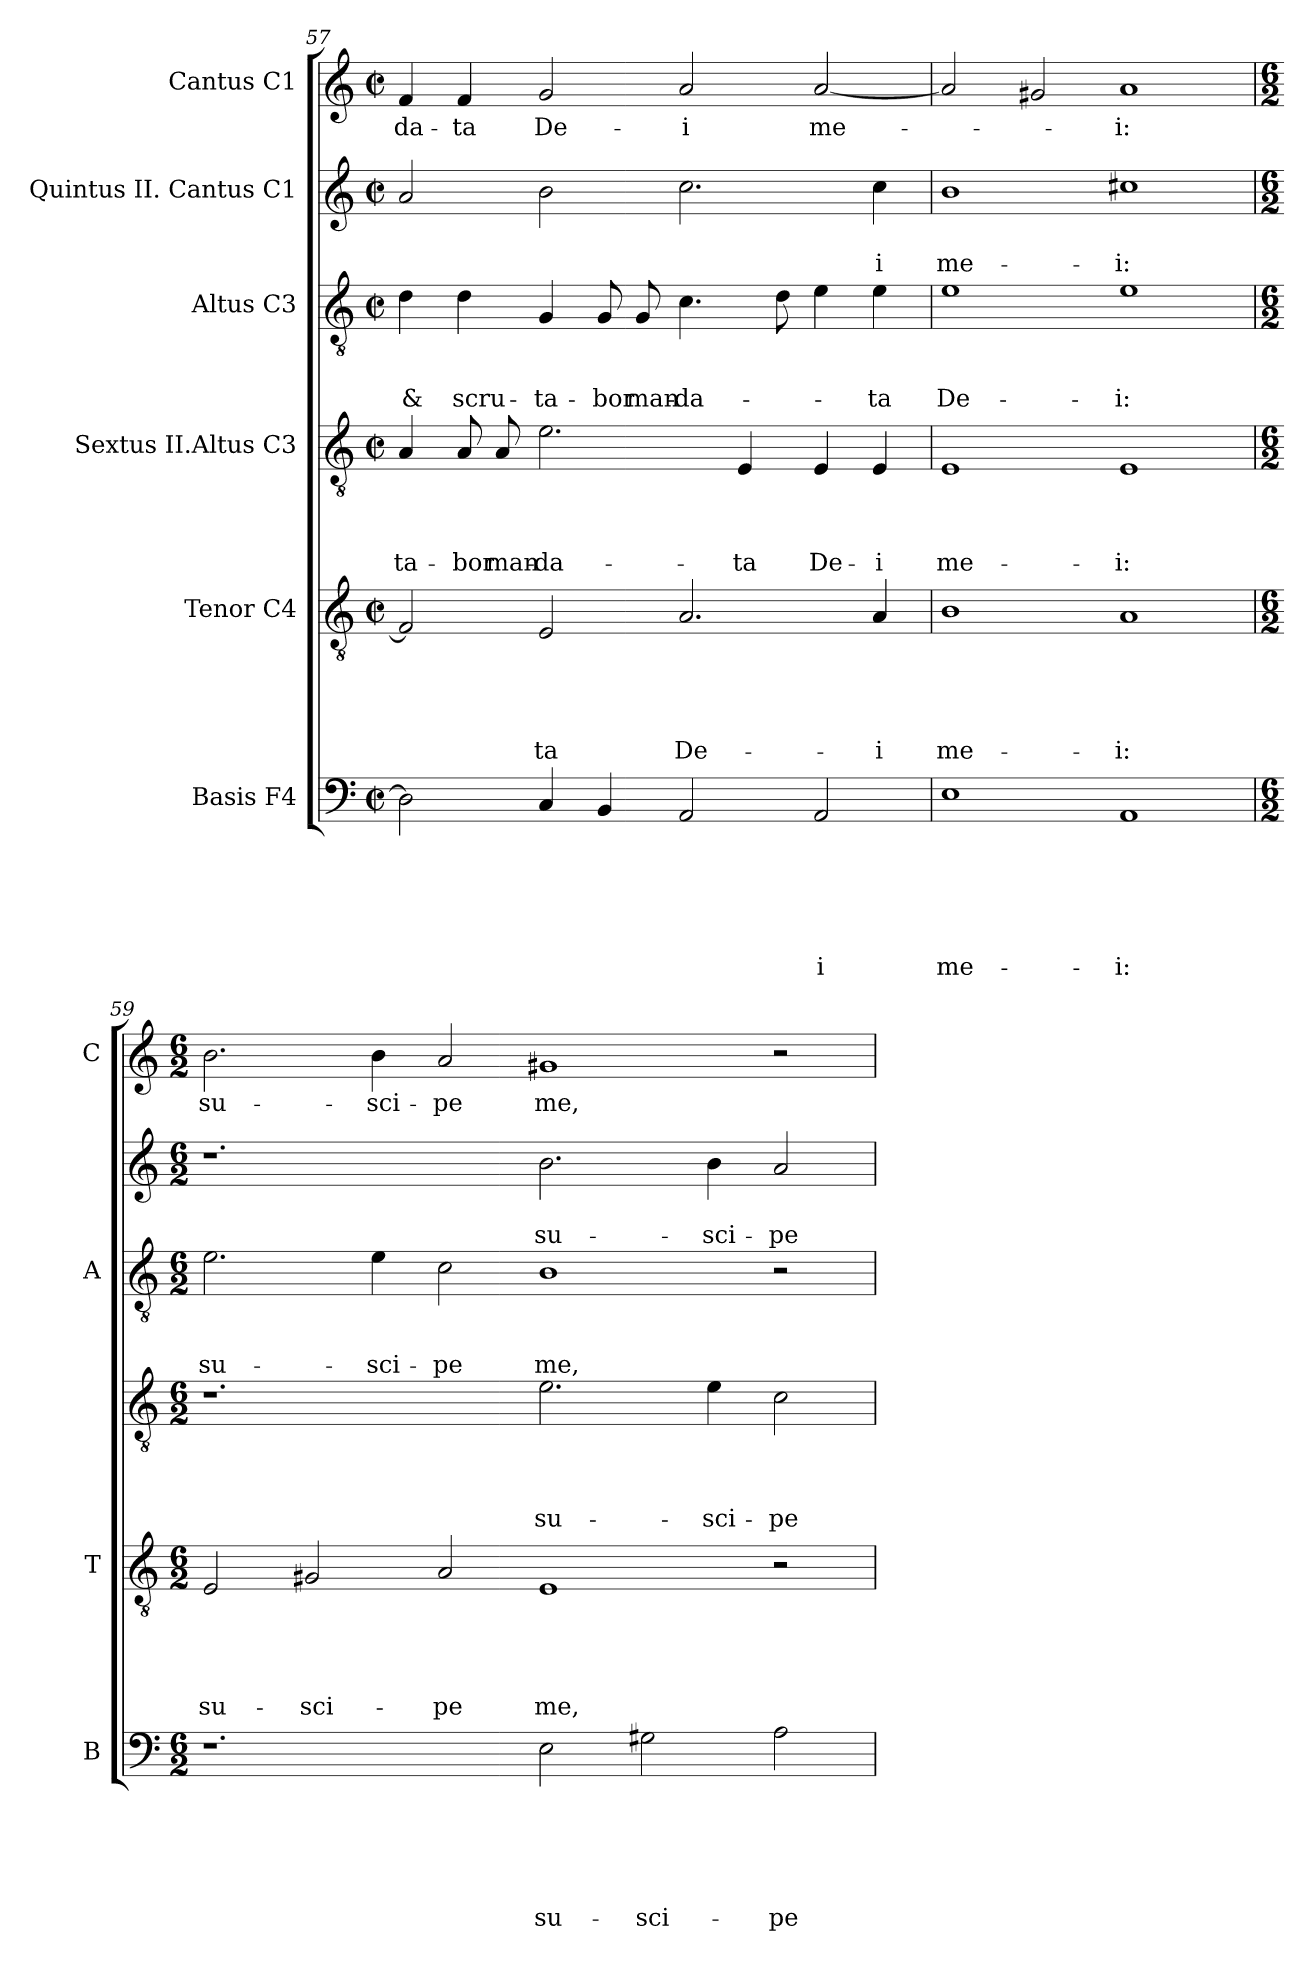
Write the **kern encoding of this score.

**kern	**text	**text	**text	**text	**text	**text	**kern	**text	**text	**text	**text	**text	**kern	**text	**text	**text	**text	**kern	**text	**text	**text	**kern	**text	**text	**kern	**text
*part6	*part6	*part6	*part6	*part6	*part6	*part6	*part5	*part5	*part5	*part5	*part5	*part5	*part4	*part4	*part4	*part4	*part4	*part3	*part3	*part3	*part3	*part2	*part2	*part2	*part1	*part1
*staff6	*staff6	*staff6	*staff6	*staff6	*staff6	*staff6	*staff5	*staff5	*staff5	*staff5	*staff5	*staff5	*staff4	*staff4	*staff4	*staff4	*staff4	*staff3	*staff3	*staff3	*staff3	*staff2	*staff2	*staff2	*staff1	*staff1
*I"Basis F4	*	*	*	*	*	*	*I"Tenor C4	*	*	*	*	*	*I"Sextus II.Altus C3	*	*	*	*	*I"Altus C3	*	*	*	*I"Quintus II. Cantus C1	*	*	*I"Cantus C1	*
*I'B	*	*	*	*	*	*	*I'T	*	*	*	*	*	*	*	*	*	*	*I'A	*	*	*	*	*	*	*I'C	*
!!LO:LB:g=z
*clefF4	*	*	*	*	*	*	*clefGv2	*	*	*	*	*	*clefGv2	*	*	*	*	*clefGv2	*	*	*	*clefG2	*	*	*clefG2	*
*k[]	*	*	*	*	*	*	*k[]	*	*	*	*	*	*k[]	*	*	*	*	*k[]	*	*	*	*k[]	*	*	*k[]	*
*C:	*	*	*	*	*	*	*C:	*	*	*	*	*	*C:	*	*	*	*	*C:	*	*	*	*C:	*	*	*C:	*
*M2/2	*	*	*	*	*	*	*M2/2	*	*	*	*	*	*M2/2	*	*	*	*	*M2/2	*	*	*	*M2/2	*	*	*M2/2	*
*met(c|)	*	*	*	*	*	*	*met(c|)	*	*	*	*	*	*met(c|)	*	*	*	*	*met(c|)	*	*	*	*met(c|)	*	*	*met(c|)	*
=57	=57	=57	=57	=57	=57	=57	=57	=57	=57	=57	=57	=57	=57	=57	=57	=57	=57	=57	=57	=57	=57	=57	=57	=57	=57	=57
2D\]	.	.	.	.	.	.	2F/]	.	.	.	.	.	4A/	.	.	.	-ta-	4d\	.	.	&	2a/	.	.	4f/	-da-
.	.	.	.	.	.	.	.	.	.	.	.	.	8A/	.	.	.	-bor	4d\	.	.	scru-	.	.	.	4f/	-ta
.	.	.	.	.	.	.	.	.	.	.	.	.	8A/	.	.	.	man-	.	.	.	.	.	.	.	.	.
4C/	.	.	.	.	.	.	2E/	.	.	.	.	-ta	2.e\	.	.	.	-da-	4G/	.	.	-ta-	2b\	.	.	2g/	De-
4BB/	.	.	.	.	.	.	.	.	.	.	.	.	.	.	.	.	.	8G/	.	.	-bor	.	.	.	.	.
.	.	.	.	.	.	.	.	.	.	.	.	.	.	.	.	.	.	8G/	.	.	man-	.	.	.	.	.
2AA/	.	.	.	.	.	.	2.A/	.	.	.	.	De-	.	.	.	.	.	4.c\	.	.	-da-	2.cc\	.	.	2a/	-i
.	.	.	.	.	.	.	.	.	.	.	.	.	4E/	.	.	.	-ta	.	.	.	.	.	.	.	.	.
.	.	.	.	.	.	.	.	.	.	.	.	.	.	.	.	.	.	8d\	.	.	.	.	.	.	.	.
2AA/	.	.	.	.	.	-i	.	.	.	.	.	.	4E/	.	.	.	De-	4e\	.	.	.	.	.	.	[2a/	me-
.	.	.	.	.	.	.	4A/	.	.	.	.	-i	4E/	.	.	.	-i	4e\	.	.	-ta	4cc\	.	-i	.	.
=58	=58	=58	=58	=58	=58	=58	=58	=58	=58	=58	=58	=58	=58	=58	=58	=58	=58	=58	=58	=58	=58	=58	=58	=58	=58	=58
1E	.	.	.	.	.	me-	1B	.	.	.	.	me-	1E	.	.	.	me-	1e	.	.	De-	1b	.	me-	2a/]	.
.	.	.	.	.	.	.	.	.	.	.	.	.	.	.	.	.	.	.	.	.	.	.	.	.	2g#X/	.
1AA	.	.	.	.	.	-i:	1A	.	.	.	.	-i:	1E	.	.	.	-i:	1e	.	.	-i:	1cc#X	.	-i:	1a	-i:
=59	=59	=59	=59	=59	=59	=59	=59	=59	=59	=59	=59	=59	=59	=59	=59	=59	=59	=59	=59	=59	=59	=59	=59	=59	=59	=59
*M6/2	*	*	*	*	*	*	*M6/2	*	*	*	*	*	*M6/2	*	*	*	*	*M6/2	*	*	*	*M6/2	*	*	*M6/2	*
1.r	.	.	.	.	.	.	2E/	.	.	.	.	su-	1.r	.	.	.	.	2.e\	.	.	su-	1.r	.	.	2.b\	su-
.	.	.	.	.	.	.	2G#X/	.	.	.	.	-sci-	.	.	.	.	.	.	.	.	.	.	.	.	.	.
.	.	.	.	.	.	.	.	.	.	.	.	.	.	.	.	.	.	4e\	.	.	-sci-	.	.	.	4b\	-sci-
.	.	.	.	.	.	.	2A/	.	.	.	.	-pe	.	.	.	.	.	2c\	.	.	-pe	.	.	.	2a/	-pe
2E\	.	.	.	.	.	su-	1E	.	.	.	.	me,	2.e\	.	.	.	su-	1B	.	.	me,	2.b\	.	su-	1g#X	me,
2G#X\	.	.	.	.	.	-sci-	.	.	.	.	.	.	.	.	.	.	.	.	.	.	.	.	.	.	.	.
.	.	.	.	.	.	.	.	.	.	.	.	.	4e\	.	.	.	-sci-	.	.	.	.	4b\	.	-sci-	.	.
2A\	.	.	.	.	.	-pe	2r	.	.	.	.	.	2c\	.	.	.	-pe	2r	.	.	.	2a/	.	-pe	2r	.
=	=	=	=	=	=	=	=	=	=	=	=	=	=	=	=	=	=	=	=	=	=	=	=	=	=	=
*-	*-	*-	*-	*-	*-	*-	*-	*-	*-	*-	*-	*-	*-	*-	*-	*-	*-	*-	*-	*-	*-	*-	*-	*-	*-	*-
